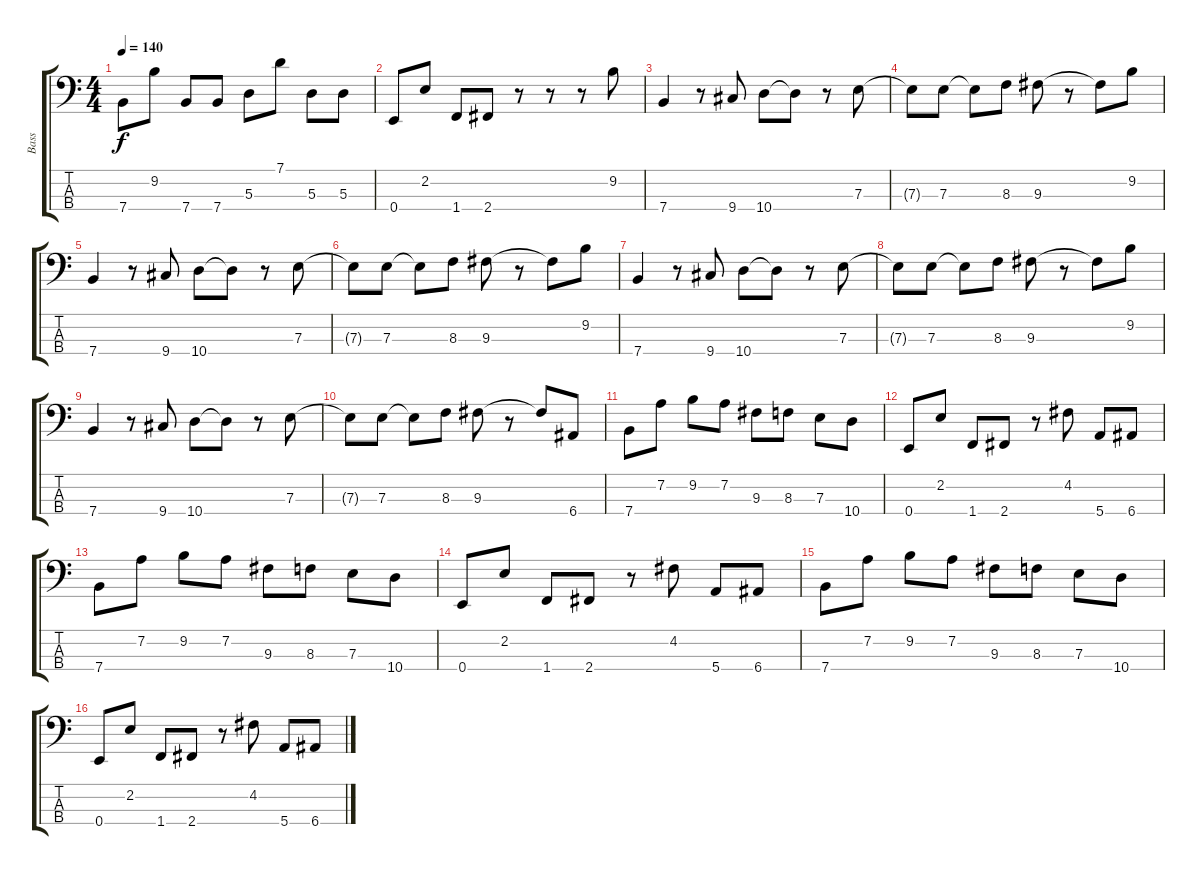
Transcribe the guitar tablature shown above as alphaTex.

\track ("Bass" "Bass") {instrument electricbassfinger}
\staff {score tabs}
\tuning (G2 D2 A1 E1) {hide}
\ts (4 4)
\tempo 140
\clef f4
\ks c
7.4.8{dy f} 9.2.8 7.4.8 7.4.8 5.3.8 7.1.8 5.3.8 5.3.8 |
0.4.8{instrument electricbassfinger} 2.2.8 1.4.8 2.4.8 r.8 r.8 r.8 9.2.8 |
7.4.4 r.8 9.4.8 10.4.8 10.4{t}.8 r.8 7.3.8 |
7.3{t}.8 7.3.8 7.3{t}.8 8.3.8 9.3.8 r.8 9.3{t}.8 9.2.8 |
7.4.4 r.8 9.4.8 10.4.8 10.4{t}.8 r.8 7.3.8 |
7.3{t}.8 7.3.8 7.3{t}.8 8.3.8 9.3.8 r.8 9.3{t}.8 9.2.8 |
7.4.4 r.8 9.4.8 10.4.8 10.4{t}.8 r.8 7.3.8 |
7.3{t}.8 7.3.8 7.3{t}.8 8.3.8 9.3.8 r.8 9.3{t}.8 9.2.8 |
7.4.4 r.8 9.4.8 10.4.8 10.4{t}.8 r.8 7.3.8 |
7.3{t}.8 7.3.8 7.3{t}.8 8.3.8 9.3.8 r.8 9.3{t}.8 6.4.8{instrument fretlessbass} |
7.4.8 7.2.8 9.2.8 7.2.8 9.3.8 8.3.8 7.3.8 10.4.8 |
0.4.8{instrument electricbassfinger} 2.2.8 1.4.8 2.4.8 r.8 4.2.8 5.4.8 6.4.8{instrument fretlessbass} |
7.4.8 7.2.8 9.2.8 7.2.8 9.3.8 8.3.8 7.3.8 10.4.8 |
0.4.8 2.2.8 1.4.8 2.4.8 r.8 4.2.8 5.4.8 6.4.8{instrument fretlessbass} |
7.4.8 7.2.8 9.2.8 7.2.8 9.3.8 8.3.8 7.3.8 10.4.8 |
0.4.8{instrument electricbassfinger} 2.2.8 1.4.8 2.4.8 r.8 4.2.8 5.4.8 6.4.8{instrument fretlessbass}
